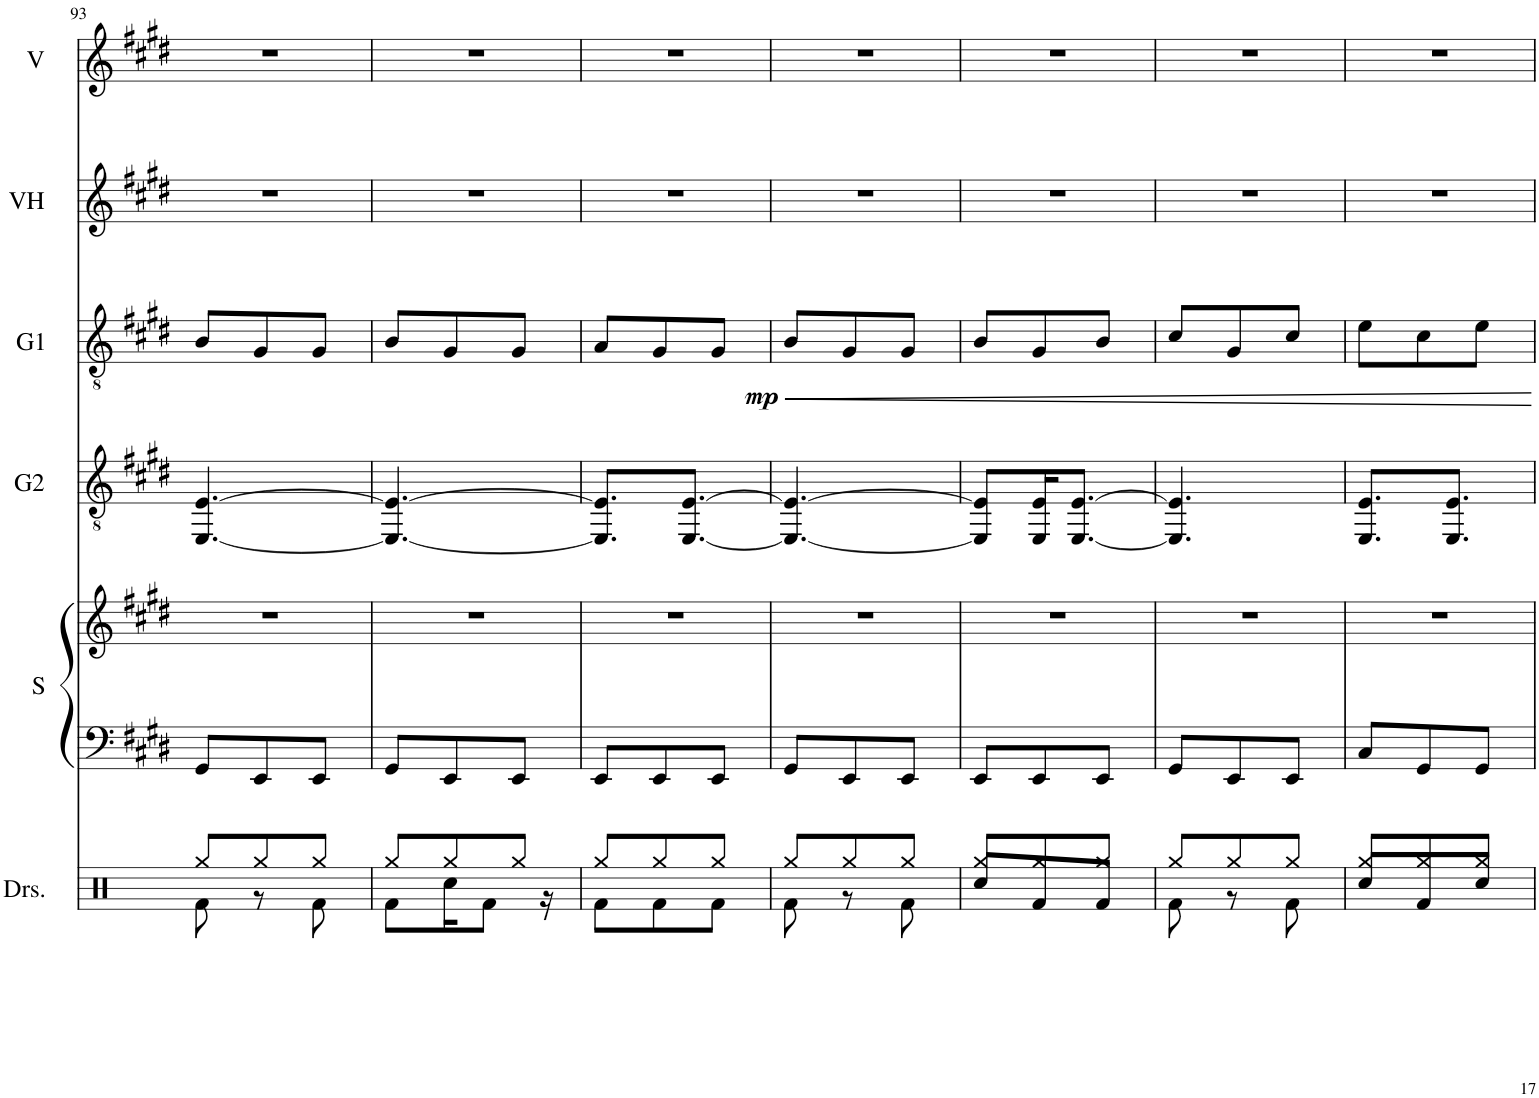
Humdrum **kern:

**kern	**kern	**kern	**kern	**kern	**dynam	**kern	**kern
*part6	*part5	*part5	*part4	*part3	*part3	*part2	*part1
*staff7	*staff6	*staff5	*staff4	*staff3	*staff3	*staff2	*staff1
*I"Drumset	*I"Synth	*	*I"Guitar 2	*I"Guitar 1	*	*I"Voice Harmony	*I"Voice
*I'Drs.	*I'S	*	*I'G2	*I'G1	*	*I'VH	*I'V
!!LO:PB:g=z
*clefX	*clefF4	*clefG2	*clefGv2	*clefGv2	*	*clefG2	*clefG2
*k[f#c#g#d#]	*k[f#c#g#d#]	*k[f#c#g#d#]	*k[f#c#g#d#]	*k[f#c#g#d#]	*	*k[f#c#g#d#]	*k[f#c#g#d#]
*M3/8	*M3/8	*M3/8	*M3/8	*M3/8	*	*M3/8	*M3/8
=93	=93	=93	=93	=93	=93	=93	=93
*^	*	*	*	*	*	*	*
8Rgg/L	8Rf\	8GG#/L	4.r	[4.EE/ [4.E/	8B/L	.	4.r	4.r
8Rgg/	8r	8EE/	.	.	8G#/	.	.	.
8Rgg/J	8Rf\	8EE/J	.	.	8G#/J	.	.	.
=94	=94	=94	=94	=94	=94	=94	=94	=94
8Rgg/L	8Rf\L	8GG#/L	4.r	4.EE/_ 4.E/_	8B/L	.	4.r	4.r
8Rgg/	16Rcc\K	8EE/	.	.	8G#/	.	.	.
.	8Rf\J	.	.	.	.	.	.	.
8Rgg/J	.	8EE/J	.	.	8G#/J	.	.	.
.	16r	.	.	.	.	.	.	.
=95	=95	=95	=95	=95	=95	=95	=95	=95
8Rgg/L	8Rf\L	8EE/L	4.r	8.EE/] 8.E/]L	8A/L	.	4.r	4.r
8Rgg/	8Rf\	8EE/	.	.	8G#/	.	.	.
.	.	.	.	[8.EE/ [8.E/J	.	.	.	.
8Rgg/J	8Rf\J	8EE/J	.	.	8G#/J	.	.	.
=96	=96	=96	=96	=96	=96	=96	=96	=96
!	!	!	!	!	!	!LO:DY:b	!	!
8Rgg/L	8Rf\	8GG#/L	4.r	4.EE/_ 4.E/_	8B/L	mp	4.r	4.r
8Rgg/	8r	8EE/	.	.	8G#/	.	.	.
8Rgg/J	8Rf\	8EE/J	.	.	8G#/J	.	.	.
=97	=97	=97	=97	=97	=97	=97	=97	=97
8Rgg/L	8Rcc/L	8EE/L	4.r	8EE/] 8E/]L	8B/L	.	4.r	4.r
8Rgg/	8Rf/	8EE/	.	16EE/ 16E/K	8G#/	.	.	.
.	.	.	.	[8.EE/ [8.E/J	.	.	.	.
8Rgg/J	8Rf/J	8EE/J	.	.	8B/J	.	.	.
=98	=98	=98	=98	=98	=98	=98	=98	=98
8Rgg/L	8Rf\	8GG#/L	4.r	4.EE/] 4.E/]	8c#/L	.	4.r	4.r
8Rgg/	8r	8EE/	.	.	8G#/	.	.	.
8Rgg/J	8Rf\	8EE/J	.	.	8c#/J	.	.	.
=99	=99	=99	=99	=99	=99	=99	=99	=99
8Rgg/L	8Rcc/L	8C#/L	4.r	8.EE/ 8.E/L	8e\L	.	4.r	4.r
8Rgg/	8Rf/	8GG#/	.	.	8c#\	.	.	.
.	.	.	.	8.EE/ 8.E/J	.	.	.	.
8Rgg/J	8Rcc/J	8GG#/J	.	.	8e\J	.	.	.
*v	*v	*	*	*	*	*	*	*
=	=	=	=	=	=	=	=
*-	*-	*-	*-	*-	*-	*-	*-
